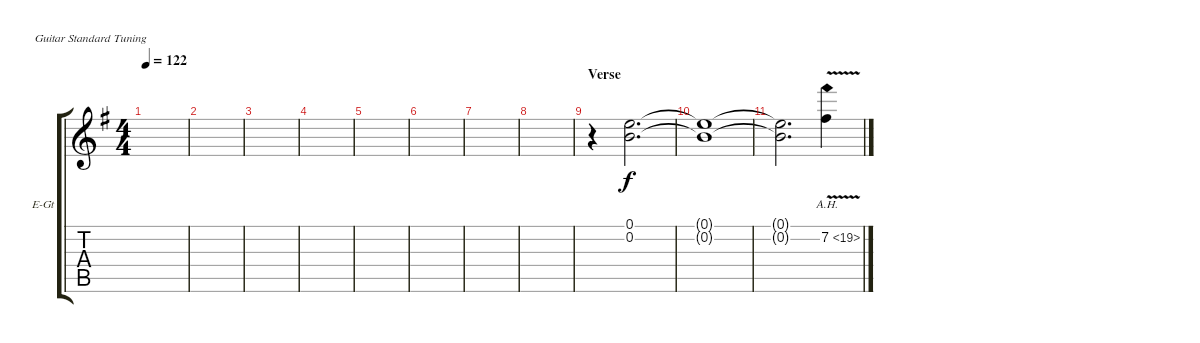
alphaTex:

\defaultSystemsLayout 4
\bracketExtendMode groupsimilarinstruments
\firstSystemTrackNameOrientation horizontal
\otherSystemsTrackNameOrientation horizontal
\track ("FILL ONE" "E-Gt") {solo instrument distortionguitar}
\staff {score tabs}
\tuning (E4 B3 G3 D3 A2 E2)
\ts (4 4)
\tempo 122
\clef g2
\ks g
|
|
|
|
|
|
|
|
\section ("" "Verse")
r.4 (0.1 0.2).2{d} |
(0.1{t} 0.2{t}).1 |
(0.1{t} 0.2{t}).2{d} 7.2{ah 12 v}.4
